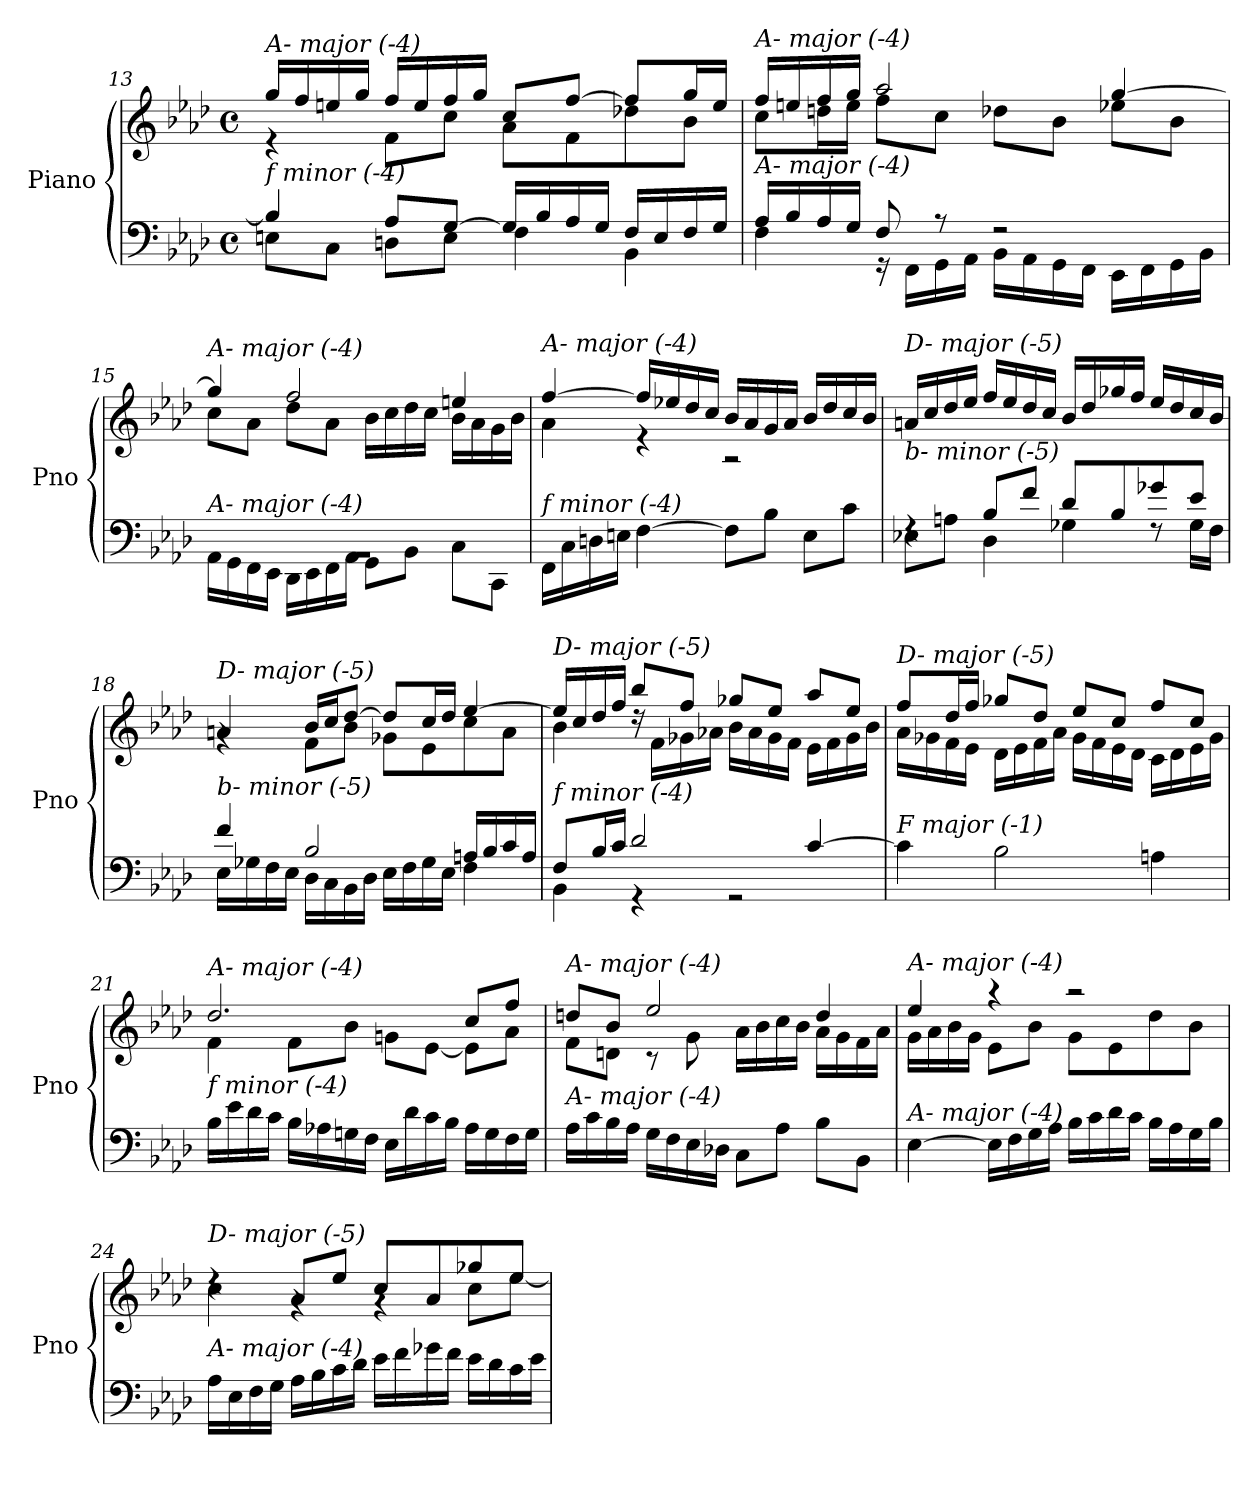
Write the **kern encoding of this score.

**kern	**kern
*part1	*part1
*staff2	*staff1
*I"Piano	*
*I'Pno	*
!!LO:LB:g=z
*clefF4	*clefG2
*k[b-e-a-d-]	*k[b-e-a-d-]
*M4/4	*M4/4
*met(c)	*met(c)
=13	=13
*^	*^
!	!	!LO:TX:i:t=A- major (-4)	!
!LO:TX:i:t=f minor (-4)	!	!	!
4B-/]	8En\L	16gg/LL	4r
.	.	16ff/	.
.	8C\J	16een/	.
.	.	16gg/JJ	.
8A-/L	8Dn\L	16ff/LL	8f\L
.	.	16ee/	.
[8G/J	8E\J	16ff/	8cc\J
.	.	16gg/JJ	.
16G/LL]	4F\	8cc/L	8a-\L
16B-/	.	.	.
16A-/	.	[8ff/J	8f\
16G/JJ	.	.	.
16F/LL	4BB-\	8ff/L]	8dd-X\
16E/	.	.	.
16F/	.	16gg/L	8b-\J
16G/JJ	.	16ee/JJ	.
=14	=14	=14	=14
!	!	!LO:TX:i:t=A- major (-4)	!
!LO:TX:i:t=A- major (-4)	!	!	!
16A-/LL	4F\	16ff/LL	8cc\L
16B-/	.	16een/	.
16A-/	.	16ff/	16ddn\L
16G/JJ	.	16gg/JJ	16ee\JJ
8F/	16r	2aa-/	8ff\L
.	16FF\LL	.	.
8r	16GG\	.	8cc\J
.	16AA-\JJ	.	.
2r	16BB-\LL	.	8dd-X\L
.	16AA-\	.	.
.	16GG\	.	8b-\J
.	16FF\JJ	.	.
.	16EE-\LL	[4gg/	8ee-X\L
.	16FF\	.	.
.	16GG\	.	8b-\J
.	16BB-\JJ	.	.
!!LO:LB:g=z	!!
=15	=15	=15	=15
!	!	!LO:TX:i:t=A- major (-4)	!
!LO:TX:i:t=A- major (-4)	!	!	!
1rBB	16AA-\LL	4gg/]	8cc\L
.	16GG\	.	.
.	16FF\	.	8a-\J
.	16EE-\JJ	.	.
.	16DD-\LL	2ff/	8dd-\L
.	16EE-\	.	.
.	16FF\	.	8a-\J
.	16AA-\JJ	.	.
.	8GG\L	.	16b-\LL
.	.	.	16cc\
.	8BB-\J	.	16dd-\
.	.	.	16cc\JJ
.	8C\L	4een/	16b-\LL
.	.	.	16a-\
.	8CC\J	.	16g\
.	.	.	16b-\JJ
*v	*v	*	*
!!LO:LB:g=z	!!
=16	=16	=16
!	!LO:TX:i:t=A- major (-4)	!
!LO:TX:i:t=f minor (-4)	!	!
16FF\LL	[4ff/	4a-\
16C\	.	.
16Dn\	.	.
16En\JJ	.	.
[4F\	16ff/LL]	4r
.	16ee-X/	.
.	16dd-/	.
.	16cc/JJ	.
8F\L]	16b-/LL	2r
.	16a-/	.
8B-\J	16g/	.
.	16a-/JJ	.
8E\L	16b-/LL	.
.	16dd-/	.
8c\J	16cc/	.
.	16b-/JJ	.
*	*v	*v
=17	=17
*^	*
!	!	!LO:TX:i:t=D- major (-5)
!LO:TX:i:t=b- minor (-5)	!	!
4rF	8E-X\L	16an/LL
.	.	16cc/
.	8An\J	16dd-/
.	.	16ee-/JJ
8B-/L	4D-\	16ff/LL
.	.	16ee-/
8f/J	.	16dd-/
.	.	16cc/JJ
8d-/L	4G-X\	16b-/LL
.	.	16dd-/
8B-/	.	16gg-X/
.	.	16ff/JJ
8g-X/	8rF	16ee-/LL
.	.	16dd-/
8e-/J	16G-\LL	16cc/
.	16F\JJ	16b-/JJ
!!LO:LB:g=z
=18	=18	=18
*	*	*^
!	!	!LO:TX:i:t=D- major (-5)	!
!LO:TX:i:t=b- minor (-5)	!	!	!
4f/	16E-\LL	4an/	4rg
.	16G-X\	.	.
.	16F\	.	.
.	16E-\JJ	.	.
2B-/	16D-\LL	16b-/LL	8f\L
.	16C\	16cc/J	.
.	16BB-\	[8dd-/J	8b-\J
.	16D-\JJ	.	.
.	16E-\LL	8dd-/L]	8g-X\L
.	16F\	.	.
.	16G-\	16cc/L	8e-\
.	16E-\JJ	16dd-/JJ	.
16An/LL	4F\	[4ee-/	8cc\
16B-/	.	.	.
16c/	.	.	8a\J
16A/JJ	.	.	.
!!LO:PB:g=z	!!
=19	=19	=19	=19
!	!	!LO:TX:i:t=D- major (-5)	!
!LO:TX:i:t=f minor (-4)	!	!	!
8F/L	4BB-\	16ee-/LL]	4b-\
.	.	16cc/	.
16B-/L	.	16dd-/	.
16c/JJ	.	16ff/JJ	.
2d-/	4r	8bb-/L	16rdd
.	.	.	16f\LL
.	.	8ff/J	16g-X\
.	.	.	16a-X\JJ
.	2r	8gg-X/L	16b-\LL
.	.	.	16a-\
.	.	8ee-/J	16g-\
.	.	.	16f\JJ
[4c/	.	8aa-/L	16e-\LL
.	.	.	16f\
.	.	8ee-/J	16g-\
.	.	.	16b-\JJ
*v	*v	*	*
=20	=20	=20
!	!LO:TX:i:t=D- major (-5)	!
!LO:TX:i:t=F major (-1)	!	!
4c\]	8ff/L	16a-\LL
.	.	16g-X\
.	16dd-/L	16f\
.	16ff/JJ	16e-\JJ
2B-\	8gg-X/L	16d-\LL
.	.	16e-\
.	8dd-/J	16f\
.	.	16a-\JJ
.	8ee-/L	16g-\LL
.	.	16f\
.	8cc/J	16e-\
.	.	16d-\JJ
4An\	8ff/L	16c\LL
.	.	16d-\
.	8cc/J	16e-\
.	.	16g-\JJ
!!LO:LB:g=z	!!
=21	=21	=21
!	!LO:TX:i:t=A- major (-4)	!
!LO:TX:i:t=f minor (-4)	!	!
16B-\LL	2.dd-/	4f\
16e-\	.	.
16d-\	.	.
16c\JJ	.	.
16B-\LL	.	8f\L
16A-X\	.	.
16Gn\	.	8b-\J
16F\JJ	.	.
16E-\LL	.	8gn\L
16d-\	.	.
16c\	.	[8e-\J
16B-\JJ	.	.
16A-\LL	8cc/L	8e-\L]
16G\	.	.
16F\	8ff/J	8a-\J
16G\JJ	.	.
!!LO:LB:g=z	!!
=22	=22	=22
!	!LO:TX:i:t=A- major (-4)	!
!LO:TX:i:t=A- major (-4)	!	!
16A-\LL	8ddn/L	8f\L
16c\	.	.
16B-\	8b-/J	8dn\J
16A-\JJ	.	.
16G\LL	2ee-/	8r
16F\	.	.
16E-\	.	8g\
16D-X\JJ	.	.
8C\L	.	16a-\LL
.	.	16b-\
8A-\J	.	16cc\
.	.	16b-\JJ
8B-\L	4dd/	16a-\LL
.	.	16g\
8BB-\J	.	16f\
.	.	16a-\JJ
=23	=23	=23
!	!LO:TX:i:t=A- major (-4)	!
!LO:TX:i:t=A- major (-4)	!	!
[4E-\	4ee-/	16g\LL
.	.	16a-\
.	.	16b-\
.	.	16g\JJ
16E-\LL]	4r	8e-\L
16F\	.	.
16G\	.	8b-\J
16A-\JJ	.	.
16B-\LL	2r	8g\L
16c\	.	.
16d-\	.	8e-\
16c\JJ	.	.
16B-\LL	.	8dd-\
16A-\	.	.
16G\	.	8b-\J
16B-\JJ	.	.
!!LO:LB:g=z	!!
=24	=24	=24
!	!LO:TX:i:t=D- major (-5)	!
!LO:TX:i:t=A- major (-4)	!	!
16A-\LL	4rdd	4cc\
16E-\	.	.
16F\	.	.
16G\JJ	.	.
16A-\LL	8a-/L	4rg
16B-\	.	.
16c\	8ee-/J	.
16d-\JJ	.	.
16e-\LL	8cc/L	4rg
16f\	.	.
16g-X\	8a-/	.
16f\JJ	.	.
16e-\LL	8gg-X/	8cc\L
16d-\	.	.
16c\	8ee-/J	[8ee-\J
16e-\JJ	.	.
*	*v	*v
=	=
*-	*-
